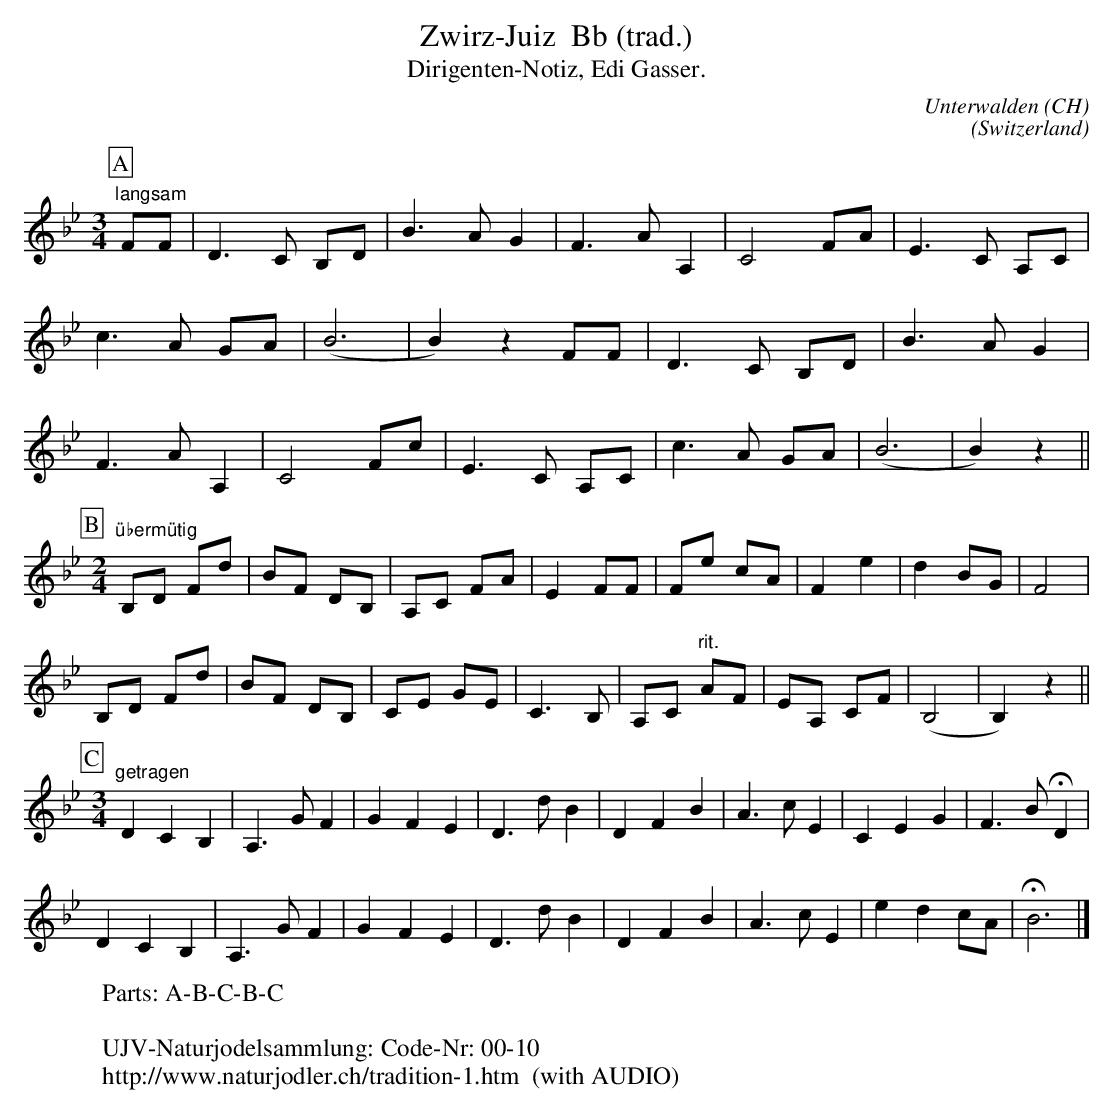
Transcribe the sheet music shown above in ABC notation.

X:1
T: Zwirz-Juiz  Bb (trad.)
T:Dirigenten-Notiz, Edi Gasser.
C:Unterwalden (CH)
C:
M:3/4
L:1/4
O:Switzerland
K:Bb major
[P:A] "langsam" F/F/ | D>C B,/D/ | B>AG | F>A A, | C2F/A/ | E>C A,/C/ |
c>A G/A/ | (B3 | B)z F/F/ | D>C B,/D/ | B>AG |
F>AA, | C2 F/c/ | E>C A,/C/ | c>A G/A/ | (B3 | B)z ||
[P:B] [M:2/4] "übermütig" B,/D/ F/d/ | B/F/ D/B,/ | A,/C/ F/A/ | E F/F/ | F/e/  c/A/ | Fe |  d B/G/ | F2 |
B,/D/ F/d/ | B/F/ D/B,/ | C/E/ G/E/ | C>B, | A,/C/ "rit."A/F/ | E/A,/ C/F/ | (B,2 | B,)z ||
[P:C]
[M:3/4]"getragen" DCB, | A,>GF | GFE | D>dB | DFB | A>cE | CEG | F>B !fermata!D  |
DCB, | A,>GF | GFE | D>dB | DFB | A>cE | ed c/A/ | !fermata!B3 |]
W: Parts: A-B-C-B-C
W:
W: UJV-Naturjodelsammlung: Code-Nr: 00-10
W:http://www.naturjodler.ch/tradition-1.htm  (with AUDIO)
